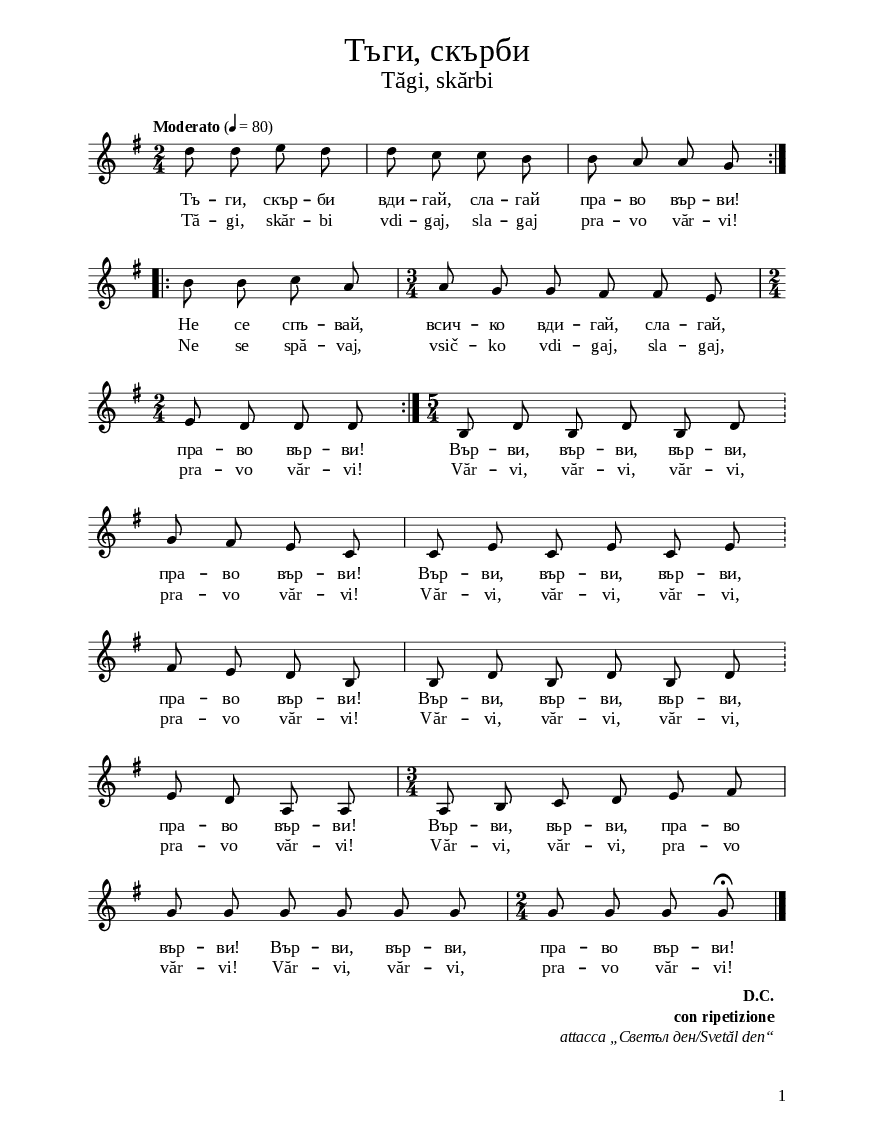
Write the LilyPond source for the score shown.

\version "2.24.1"

% include paper part and global functions
\include "include/globals.ily"

\bookpart {
  \label #'ref089
  \tocItem \markup "Тъги, скърби – Tăgi, skărbi "
  \include "include/bookpart-paper.ily"
  \score {
    \include "include/score-layout.ily"

    \new Voice \absolute  {
      \clef treble
      \key g \major
      \time 2/4
      \tempoFunc "Moderato" 4 "80"
      \override Staff.BarLine.gap = 0.5
      \autoBeamOff


      \repeat volta 2 { d''8 d'' e'' d'' | d''8 c'' c'' b' |b'8 a' a' g' \break }

      \repeat volta 2 {
        b' b' c'' a' | \time 3/4 a' g' g' fis' fis' e' \break

        \time 2/4 e' d' d' d' |
      } \time 5/4 b d' b d' b d' \bar "!" \break

      g' fis' e' c' | c' e' c' e'  c' e'  \bar "!" \break

      fis' e' d' b  | b d' b d' b d'  \bar "!" \break

      e' d' a a | \time 3/4 a b c' d' e' fis' |  \break

      g' g' g' g' g' g' \time 2/4  g' g' g' g' \fermata  |  \bar "|."

    }
    \addlyrics {
      Тъ -- ги, скър -- би вди  -- гай, сла  -- гай

      пра  --  во вър -- ви!

      Не се спъ -- вай, всич -- ко вди -- гай,

      сла -- гай, пра -- во вър -- ви!

      Вър -- ви, вър -- ви, вър -- ви, пра -- во вър -- ви!

      Вър -- ви, вър -- ви, вър -- ви, пра -- во вър -- ви!

      Вър -- ви, вър -- ви, вър -- ви, пра -- во вър -- ви!

      Вър -- ви, вър -- ви, пра -- во вър -- ви!

      Вър -- ви, вър -- ви, пра -- во вър -- ви!
    }
    \addlyrics {
      Tă -- gi, skăr -- bi vdi  -- gaj, sla  -- gaj

      pra  --  vo văr -- vi!

      Ne se spă -- vaj, vsič -- ko vdi -- gaj,

      sla -- gaj, pra -- vo văr -- vi!

      Văr -- vi, văr -- vi, văr -- vi, pra -- vo văr -- vi!

      Văr -- vi, văr -- vi, văr -- vi, pra -- vo văr -- vi!

      Văr -- vi, văr -- vi, văr -- vi, pra -- vo văr -- vi!

      Văr -- vi, văr -- vi, pra -- vo văr -- vi!

      Văr -- vi, văr -- vi, pra -- vo văr -- vi!
    }

    \header {
      title = \titleFunc "Тъги, скърби" "Tăgi, skărbi"
    }

    \midi{}

  } % score



  \markup \dc-two "D.C." " con ripetizione"
  \markup \italic \dc-one-nobold "attacca „Светъл ден/Svetăl den“"
  %

\pageBreak

  % include foreign translation(s) of the song
  \version "2.24.2"

\markup \fill-line { \fontsize #deTitleFontSize "Trauer, Leid" }
\markup \null
\markup \null
\markup \fontsize #deCoupletFontSize {
  \hspace #12
  \override #`(baseline-skip . ,deCoupletBaselineSkip)

  \column {

	   
\line { " "Hebe auf Trauer und Leid, leg sie beiseite, }

  \line { " "und geh gerade.}

  \line { " "Stolpere nicht, hebe alles auf, }
  
  \line { " "lege es beiseite und gehe gerade.}

  \line { " "Gehe, gehe, gehe, gerade gehe!}

  \line { " "Gehe, gehe, gehe, gerade gehe!}

  \line { " "Gehe, gehe, gehe, gerade gehe!}

  \line { " "Gehe, gehe, gerade gehe,}

  \line { " "gehe, gehe gerade gehe!}


  
    }
}


} % bookpart
